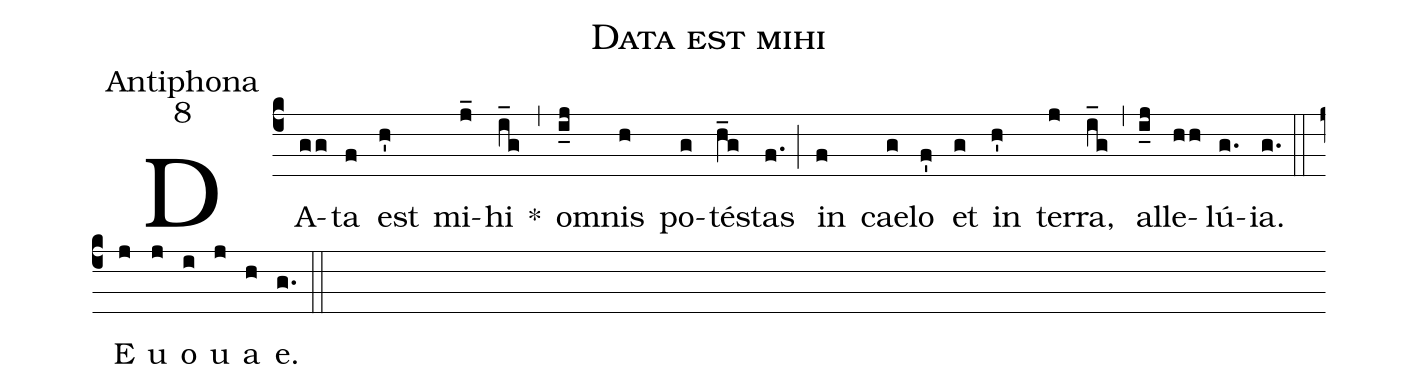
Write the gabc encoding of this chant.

name:Data est mihi;
office-part:Antiphona;
mode:8;
%%
(c4) DA(gg)ta(f) est(h') mi(j_)hi(i_g) *(,) o(i_j)mnis(h) po(g)té(h_g)stas(f.) (;) in(f) cae(g)lo(f') et(g) in(h') ter(j)ra,(i_g) (,) al(i_j)le(hh)lú(g.)ia.(g.) (::)E(j) u(j) o(i) u(j) a(h) e.(g.) (::)
